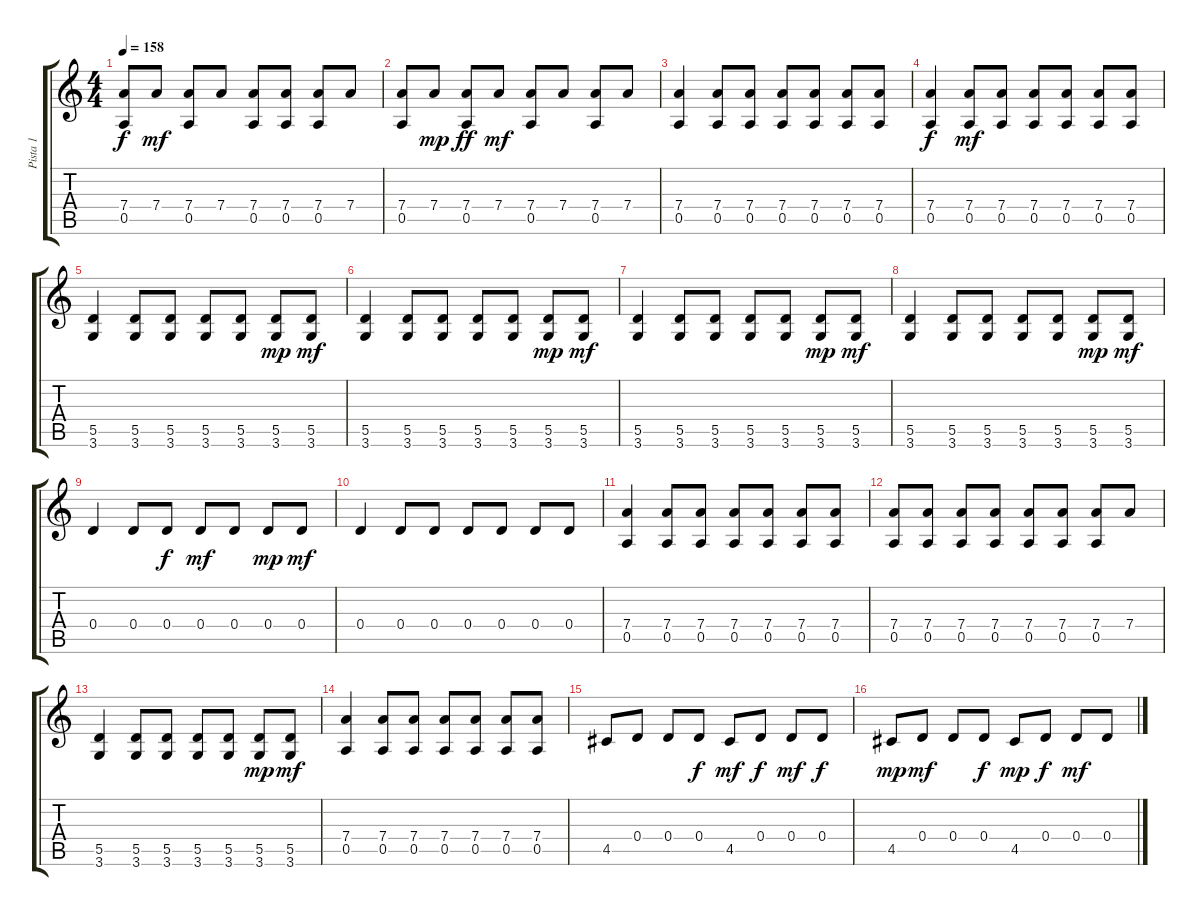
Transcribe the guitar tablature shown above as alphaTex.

\track ("Pista 1" "Pista 1") {instrument overdrivenguitar}
\staff {score tabs}
\tuning (E4 B3 G3 D3 A2 E2) {hide}
\ts (4 4)
\tempo 158
\clef g2
\ks c
(7.4 0.5).8{dy f} 7.4.8{dy mf} (7.4 0.5).8 7.4.8 (7.4 0.5).8 (7.4 0.5).8 (7.4 0.5).8 7.4.8 |
(7.4 0.5).8 7.4.8{dy mp} (7.4 0.5).8{dy ff} 7.4.8{dy mf} (7.4 0.5).8 7.4.8 (7.4 0.5).8 7.4.8 |
(7.4 0.5).4 (7.4 0.5).8 (7.4 0.5).8 (7.4 0.5).8 (7.4 0.5).8 (7.4 0.5).8 (7.4 0.5).8 |
(7.4 0.5).4{dy f} (7.4 0.5).8{dy mf} (7.4 0.5).8 (7.4 0.5).8 (7.4 0.5).8 (7.4 0.5).8 (7.4 0.5).8 |
(5.5 3.6).4 (5.5 3.6).8 (5.5 3.6).8 (5.5 3.6).8 (5.5 3.6).8 (5.5 3.6).8{dy mp} (5.5 3.6).8{dy mf} |
(5.5 3.6).4 (5.5 3.6).8 (5.5 3.6).8 (5.5 3.6).8 (5.5 3.6).8 (5.5 3.6).8{dy mp} (5.5 3.6).8{dy mf} |
(5.5 3.6).4 (5.5 3.6).8 (5.5 3.6).8 (5.5 3.6).8 (5.5 3.6).8 (5.5 3.6).8{dy mp} (5.5 3.6).8{dy mf} |
(5.5 3.6).4 (5.5 3.6).8 (5.5 3.6).8 (5.5 3.6).8 (5.5 3.6).8 (5.5 3.6).8{dy mp} (5.5 3.6).8{dy mf} |
0.4.4 0.4.8 0.4.8{dy f} 0.4.8{dy mf} 0.4.8 0.4.8{dy mp} 0.4.8{dy mf} |
0.4.4 0.4.8 0.4.8 0.4.8 0.4.8 0.4.8 0.4.8 |
(7.4 0.5).4 (7.4 0.5).8 (7.4 0.5).8 (7.4 0.5).8 (7.4 0.5).8 (7.4 0.5).8 (7.4 0.5).8 |
(7.4 0.5).8 (7.4 0.5).8 (7.4 0.5).8 (7.4 0.5).8 (7.4 0.5).8 (7.4 0.5).8 (7.4 0.5).8 7.4.8 |
(5.5 3.6).4 (5.5 3.6).8 (5.5 3.6).8 (5.5 3.6).8 (5.5 3.6).8 (5.5 3.6).8{dy mp} (5.5 3.6).8{dy mf} |
(7.4 0.5).4 (7.4 0.5).8 (7.4 0.5).8 (7.4 0.5).8 (7.4 0.5).8 (7.4 0.5).8 (7.4 0.5).8 |
4.5.8 0.4.8 0.4.8 0.4.8{dy f} 4.5.8{dy mf} 0.4.8{dy f} 0.4.8{dy mf} 0.4.8{dy f} |
4.5.8{dy mp} 0.4.8{dy mf} 0.4.8 0.4.8{dy f} 4.5.8{dy mp} 0.4.8{dy f} 0.4.8{dy mf} 0.4.8
